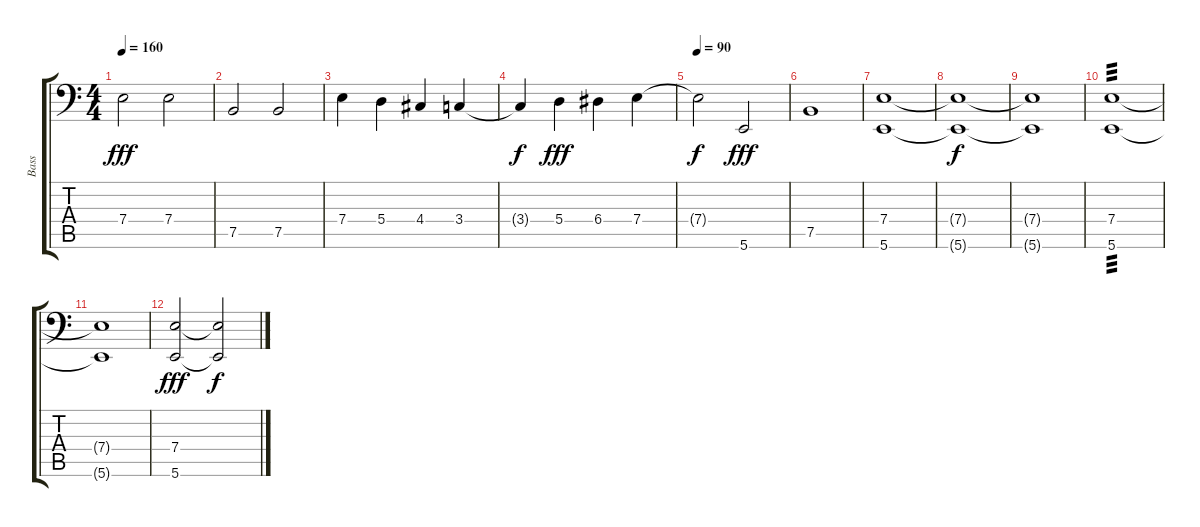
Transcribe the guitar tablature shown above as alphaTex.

\track ("Bass" "Bass") {instrument electricbassfinger}
\staff {score tabs}
\tuning (C3 G2 D2 A1 E1 B0) {hide}
\ts (4 4)
\tempo 160
\clef f4
\ks c
7.4.2{dy fff} 7.4.2 |
7.5.2 7.5.2 |
7.4.4 5.4.4 4.4.4 3.4.4 |
3.4{t}.4{dy f} 5.4.4{dy fff} 6.4.4 7.4.4 |
\tempo 90
7.4{t}.2{dy f} 5.6.2{dy fff} |
7.5.1 |
(7.4 5.6).1 |
(7.4{t} 5.6{t}).1{dy f} |
(7.4{t} 5.6{t}).1 |
(7.4 5.6).1{tp 3} |
(7.4{t} 5.6{t}).1 |
(7.4 5.6).2{dy fff} (7.4{t} 5.6{t}).2{dy f}
